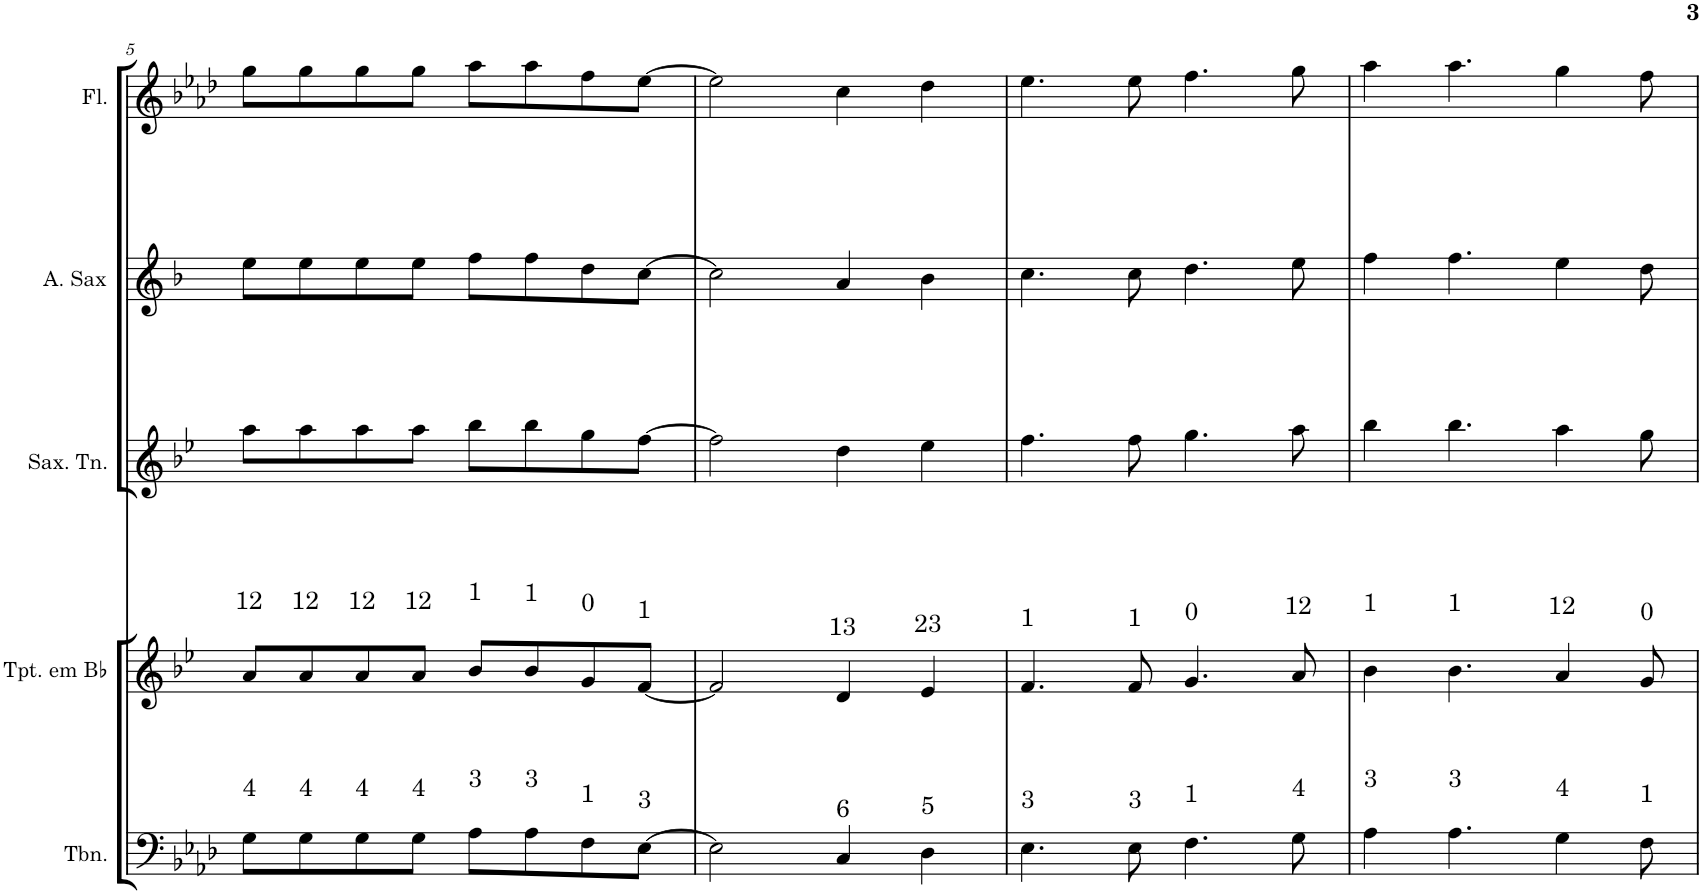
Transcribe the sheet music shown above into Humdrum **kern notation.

**kern	**kern	**kern	**kern	**kern
*part5	*part4	*part3	*part2	*part1
*staff5	*staff4	*staff3	*staff2	*staff1
*I"Trombone	*I"Trompete em Bb	*I"Saxofone Tenor	*I"Saxofone Alto	*I"Flauta Transversal
*I'Tbn.	*I'Tpt. em Bb	*I'Sax. Tn.	*	*I'Fl.
!!LO:PB:g=z
*clefF4	*clefG2	*clefG2	*clefG2	*clefG2
*	*Trd1c2	*Trd8c14	*Trd5c9	*
*k[b-e-a-d-]	*k[b-e-]	*k[b-e-]	*k[b-]	*k[b-e-a-d-]
*M4/4	*M4/4	*M4/4	*M4/4	*M4/4
=5	=5	=5	=5	=5
8G\L	8a/L	8aa\L	8ee\L	8gg\L
8G\	8a/	8aa\	8ee\	8gg\
8G\	8a/	8aa\	8ee\	8gg\
8G\J	8a/J	8aa\J	8ee\J	8gg\J
8A-\L	8b-/L	8bb-\L	8ff\L	8aa-\L
8A-\	8b-/	8bb-\	8ff\	8aa-\
8F\	8g/	8gg\	8dd\	8ff\
[8E-\J	[8f/J	[8ff\J	[8cc\J	[8ee-\J
=6	=6	=6	=6	=6
2E-\]	2f/]	2ff\]	2cc\]	2ee-\]
4C/	4d/	4dd\	4a/	4cc\
4D-\	4e-/	4ee-\	4b-\	4dd-\
=7	=7	=7	=7	=7
4.E-\	4.f/	4.ff\	4.cc\	4.ee-\
8E-\	8f/	8ff\	8cc\	8ee-\
4.F\	4.g/	4.gg\	4.dd\	4.ff\
8G\	8a/	8aa\	8ee\	8gg\
=8	=8	=8	=8	=8
4A-\	4b-\	4bb-\	4ff\	4aa-\
4.A-\	4.b-\	4.bb-\	4.ff\	4.aa-\
4G\	4a/	4aa\	4ee\	4gg\
8F\	8g/	8gg\	8dd\	8ff\
=	=	=	=	=
*-	*-	*-	*-	*-
